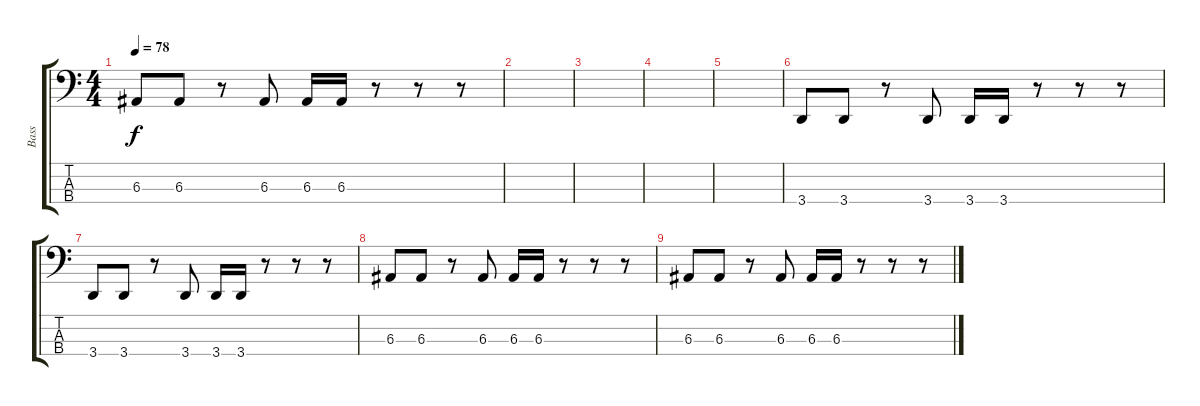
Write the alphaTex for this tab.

\track ("Bass" "Bass") {instrument electricbasspick}
\staff {score tabs}
\tuning (D2 A1 E1 B0) {hide}
\ts (4 4)
\tempo 78
\clef f4
\ks c
6.3.8{dy f} 6.3.8 r.8 6.3.8 6.3.16 6.3.16 r.8 r.8 r.8 |
|
|
|
|
3.4.8 3.4.8 r.8 3.4.8 3.4.16 3.4.16 r.8 r.8 r.8 |
3.4.8 3.4.8 r.8 3.4.8 3.4.16 3.4.16 r.8 r.8 r.8 |
6.3.8 6.3.8 r.8 6.3.8 6.3.16 6.3.16 r.8 r.8 r.8 |
6.3.8 6.3.8 r.8 6.3.8 6.3.16 6.3.16 r.8 r.8 r.8
